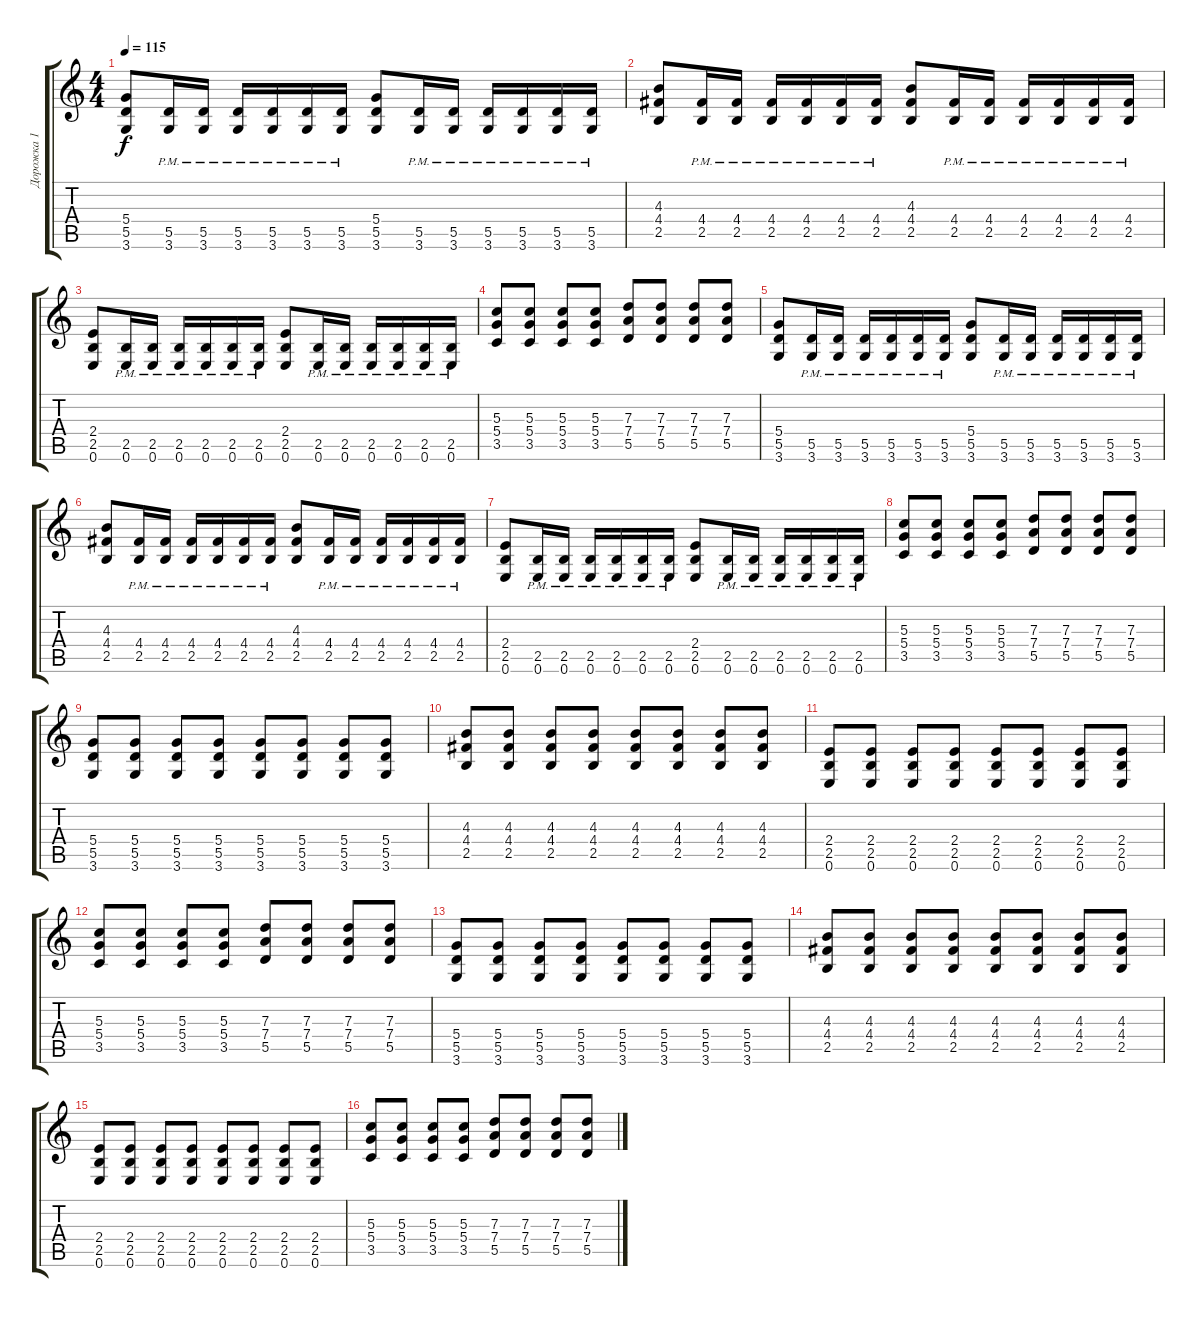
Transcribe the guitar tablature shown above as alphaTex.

\track ("Дорожка 1" "Дорожка 1") {instrument distortionguitar}
\staff {score tabs}
\tuning (E4 B3 G3 D3 A2 E2) {hide}
\ts (4 4)
\tempo 115
\clef g2
\ks c
(5.4 5.5 3.6).8{dy f} (5.5{pm} 3.6{pm}).16 (5.5{pm} 3.6{pm}).16 (5.5{pm} 3.6{pm}).16 (5.5{pm} 3.6{pm}).16 (5.5{pm} 3.6{pm}).16 (5.5{pm} 3.6{pm}).16 (5.4 5.5 3.6).8 (5.5{pm} 3.6{pm}).16 (5.5{pm} 3.6{pm}).16 (5.5{pm} 3.6{pm}).16 (5.5{pm} 3.6{pm}).16 (5.5{pm} 3.6{pm}).16 (5.5{pm} 3.6{pm}).16 |
(4.3 4.4 2.5).8 (4.4{pm} 2.5{pm}).16 (4.4{pm} 2.5{pm}).16 (4.4{pm} 2.5{pm}).16 (4.4{pm} 2.5{pm}).16 (4.4{pm} 2.5{pm}).16 (4.4{pm} 2.5{pm}).16 (4.3 4.4 2.5).8 (4.4{pm} 2.5{pm}).16 (4.4{pm} 2.5{pm}).16 (4.4{pm} 2.5{pm}).16 (4.4{pm} 2.5{pm}).16 (4.4{pm} 2.5{pm}).16 (4.4{pm} 2.5{pm}).16 |
(2.4 2.5 0.6).8 (2.5{pm} 0.6{pm}).16 (2.5{pm} 0.6{pm}).16 (2.5{pm} 0.6{pm}).16 (2.5{pm} 0.6{pm}).16 (2.5{pm} 0.6{pm}).16 (2.5{pm} 0.6{pm}).16 (2.4 2.5 0.6).8 (2.5{pm} 0.6{pm}).16 (2.5{pm} 0.6{pm}).16 (2.5{pm} 0.6{pm}).16 (2.5{pm} 0.6{pm}).16 (2.5{pm} 0.6{pm}).16 (2.5{pm} 0.6{pm}).16 |
(5.3 5.4 3.5).8 (5.3 5.4 3.5).8 (5.3 5.4 3.5).8 (5.3 5.4 3.5).8 (7.3 7.4 5.5).8 (7.3 7.4 5.5).8 (7.3 7.4 5.5).8 (7.3 7.4 5.5).8 |
(5.4 5.5 3.6).8 (5.5{pm} 3.6{pm}).16 (5.5{pm} 3.6{pm}).16 (5.5{pm} 3.6{pm}).16 (5.5{pm} 3.6{pm}).16 (5.5{pm} 3.6{pm}).16 (5.5{pm} 3.6{pm}).16 (5.4 5.5 3.6).8 (5.5{pm} 3.6{pm}).16 (5.5{pm} 3.6{pm}).16 (5.5{pm} 3.6{pm}).16 (5.5{pm} 3.6{pm}).16 (5.5{pm} 3.6{pm}).16 (5.5{pm} 3.6{pm}).16 |
(4.3 4.4 2.5).8 (4.4{pm} 2.5{pm}).16 (4.4{pm} 2.5{pm}).16 (4.4{pm} 2.5{pm}).16 (4.4{pm} 2.5{pm}).16 (4.4{pm} 2.5{pm}).16 (4.4{pm} 2.5{pm}).16 (4.3 4.4 2.5).8 (4.4{pm} 2.5{pm}).16 (4.4{pm} 2.5{pm}).16 (4.4{pm} 2.5{pm}).16 (4.4{pm} 2.5{pm}).16 (4.4{pm} 2.5{pm}).16 (4.4{pm} 2.5{pm}).16 |
(2.4 2.5 0.6).8 (2.5{pm} 0.6{pm}).16 (2.5{pm} 0.6{pm}).16 (2.5{pm} 0.6{pm}).16 (2.5{pm} 0.6{pm}).16 (2.5{pm} 0.6{pm}).16 (2.5{pm} 0.6{pm}).16 (2.4 2.5 0.6).8 (2.5{pm} 0.6{pm}).16 (2.5{pm} 0.6{pm}).16 (2.5{pm} 0.6{pm}).16 (2.5{pm} 0.6{pm}).16 (2.5{pm} 0.6{pm}).16 (2.5{pm} 0.6{pm}).16 |
(5.3 5.4 3.5).8 (5.3 5.4 3.5).8 (5.3 5.4 3.5).8 (5.3 5.4 3.5).8 (7.3 7.4 5.5).8 (7.3 7.4 5.5).8 (7.3 7.4 5.5).8 (7.3 7.4 5.5).8 |
(5.4 5.5 3.6).8 (5.4 5.5 3.6).8 (5.4 5.5 3.6).8 (5.4 5.5 3.6).8 (5.4 5.5 3.6).8 (5.4 5.5 3.6).8 (5.4 5.5 3.6).8 (5.4 5.5 3.6).8 |
(4.3 4.4 2.5).8 (4.3 4.4 2.5).8 (4.3 4.4 2.5).8 (4.3 4.4 2.5).8 (4.3 4.4 2.5).8 (4.3 4.4 2.5).8 (4.3 4.4 2.5).8 (4.3 4.4 2.5).8 |
(2.4 2.5 0.6).8 (2.4 2.5 0.6).8 (2.4 2.5 0.6).8 (2.4 2.5 0.6).8 (2.4 2.5 0.6).8 (2.4 2.5 0.6).8 (2.4 2.5 0.6).8 (2.4 2.5 0.6).8 |
(5.3 5.4 3.5).8 (5.3 5.4 3.5).8 (5.3 5.4 3.5).8 (5.3 5.4 3.5).8 (7.3 7.4 5.5).8 (7.3 7.4 5.5).8 (7.3 7.4 5.5).8 (7.3 7.4 5.5).8 |
(5.4 5.5 3.6).8 (5.4 5.5 3.6).8 (5.4 5.5 3.6).8 (5.4 5.5 3.6).8 (5.4 5.5 3.6).8 (5.4 5.5 3.6).8 (5.4 5.5 3.6).8 (5.4 5.5 3.6).8 |
(4.3 4.4 2.5).8 (4.3 4.4 2.5).8 (4.3 4.4 2.5).8 (4.3 4.4 2.5).8 (4.3 4.4 2.5).8 (4.3 4.4 2.5).8 (4.3 4.4 2.5).8 (4.3 4.4 2.5).8 |
(2.4 2.5 0.6).8 (2.4 2.5 0.6).8 (2.4 2.5 0.6).8 (2.4 2.5 0.6).8 (2.4 2.5 0.6).8 (2.4 2.5 0.6).8 (2.4 2.5 0.6).8 (2.4 2.5 0.6).8 |
(5.3 5.4 3.5).8 (5.3 5.4 3.5).8 (5.3 5.4 3.5).8 (5.3 5.4 3.5).8 (7.3 7.4 5.5).8 (7.3 7.4 5.5).8 (7.3 7.4 5.5).8 (7.3 7.4 5.5).8
